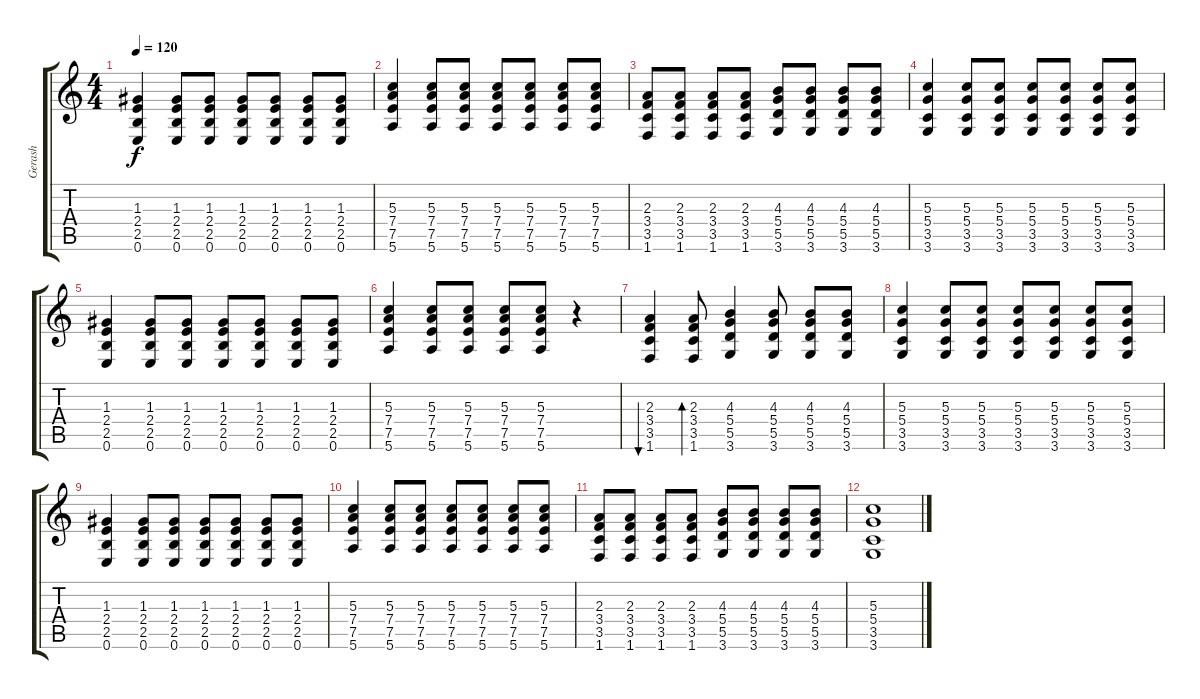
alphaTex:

\track ("Gerash" "Gerash") {instrument overdrivenguitar}
\staff {score tabs}
\tuning (E4 B3 G3 D3 A2 E2) {hide}
\ts (4 4)
\tempo 120
\clef g2
\ks c
(1.3 2.4 2.5 0.6).4{dy f} (1.3 2.4 2.5 0.6).8 (1.3 2.4 2.5 0.6).8 (1.3 2.4 2.5 0.6).8 (1.3 2.4 2.5 0.6).8 (1.3 2.4 2.5 0.6).8 (1.3 2.4 2.5 0.6).8 |
(5.3 7.4 7.5 5.6).4 (5.3 7.4 7.5 5.6).8 (5.3 7.4 7.5 5.6).8 (5.3 7.4 7.5 5.6).8 (5.3 7.4 7.5 5.6).8 (5.3 7.4 7.5 5.6).8 (5.3 7.4 7.5 5.6).8 |
(2.3 3.4 3.5 1.6).8 (2.3 3.4 3.5 1.6).8 (2.3 3.4 3.5 1.6).8 (2.3 3.4 3.5 1.6).8 (4.3 5.4 5.5 3.6).8 (4.3 5.4 5.5 3.6).8 (4.3 5.4 5.5 3.6).8 (4.3 5.4 5.5 3.6).8 |
(5.3 5.4 3.5 3.6).4 (5.3 5.4 3.5 3.6).8 (5.3 5.4 3.5 3.6).8 (5.3 5.4 3.5 3.6).8 (5.3 5.4 3.5 3.6).8 (5.3 5.4 3.5 3.6).8 (5.3 5.4 3.5 3.6).8 |
(1.3 2.4 2.5 0.6).4 (1.3 2.4 2.5 0.6).8 (1.3 2.4 2.5 0.6).8 (1.3 2.4 2.5 0.6).8 (1.3 2.4 2.5 0.6).8 (1.3 2.4 2.5 0.6).8 (1.3 2.4 2.5 0.6).8 |
(5.3 7.4 7.5 5.6).4 (5.3 7.4 7.5 5.6).8 (5.3 7.4 7.5 5.6).8 (5.3 7.4 7.5 5.6).8 (5.3 7.4 7.5 5.6).8 r.4 |
(2.3 3.4 3.5 1.6).4{bu 60} (2.3 3.4 3.5 1.6).8{bd 60} (4.3 5.4 5.5 3.6).4 (4.3 5.4 5.5 3.6).8 (4.3 5.4 5.5 3.6).8 (4.3 5.4 5.5 3.6).8 |
(5.3 5.4 3.5 3.6).4 (5.3 5.4 3.5 3.6).8 (5.3 5.4 3.5 3.6).8 (5.3 5.4 3.5 3.6).8 (5.3 5.4 3.5 3.6).8 (5.3 5.4 3.5 3.6).8 (5.3 5.4 3.5 3.6).8 |
(1.3 2.4 2.5 0.6).4 (1.3 2.4 2.5 0.6).8 (1.3 2.4 2.5 0.6).8 (1.3 2.4 2.5 0.6).8 (1.3 2.4 2.5 0.6).8 (1.3 2.4 2.5 0.6).8 (1.3 2.4 2.5 0.6).8 |
(5.3 7.4 7.5 5.6).4 (5.3 7.4 7.5 5.6).8 (5.3 7.4 7.5 5.6).8 (5.3 7.4 7.5 5.6).8 (5.3 7.4 7.5 5.6).8 (5.3 7.4 7.5 5.6).8 (5.3 7.4 7.5 5.6).8 |
(2.3 3.4 3.5 1.6).8 (2.3 3.4 3.5 1.6).8 (2.3 3.4 3.5 1.6).8 (2.3 3.4 3.5 1.6).8 (4.3 5.4 5.5 3.6).8 (4.3 5.4 5.5 3.6).8 (4.3 5.4 5.5 3.6).8 (4.3 5.4 5.5 3.6).8 |
(5.3 5.4 3.5 3.6).1
